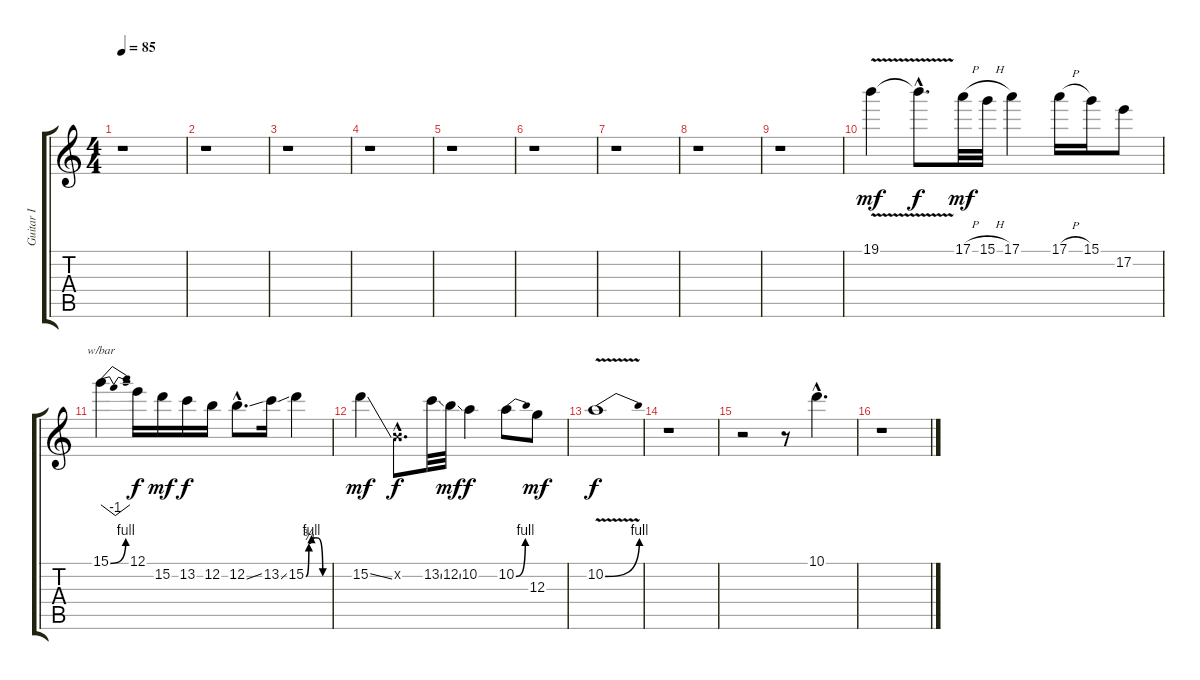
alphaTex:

\track ("Guitar I" "Guitar I") {instrument overdrivenguitar}
\staff {score tabs}
\tuning (E4 B3 G3 D3 A2 E2) {hide}
\ts (4 4)
\tempo 85
\clef g2
\ks c
r.1{dy f} |
r.1 |
r.1 |
r.1 |
r.1 |
r.1 |
r.1 |
r.1 |
r.1 |
19.1{v}.4{dy mf} 19.1{hac t}.8{d dy f} 17.1{h}.32{dy mf} 15.1{h}.32 17.1.4 17.1{h}.16 15.1.16 17.2.8 |
15.1{be (bend 0 0 60 4)}.4{tbe (dip default 0 0 30 -4 60 0)} 12.1.16{dy f} 15.2.16{dy mf} 13.2.16{dy f} 12.2.16 12.2{ss hac}.8{d} 13.2{ss}.16 15.2{be (custom 0 0 8 3 15 4 30 4 45 0 60 0)}.4 |
15.2{ss}.4{dy mf} 0.2{hac x}.8{d dy f} 13.2{ss}.32 12.2{ss}.32{dy mf} 10.2.4{dy f} 10.2{be (bend 0 0 60 4)}.8 12.3.8{dy mf} |
10.2{be (bend 0 0 60 4) v}.1{dy f} |
r.1 |
r.2 r.8 10.1{hac}.4{d} |
r.1
